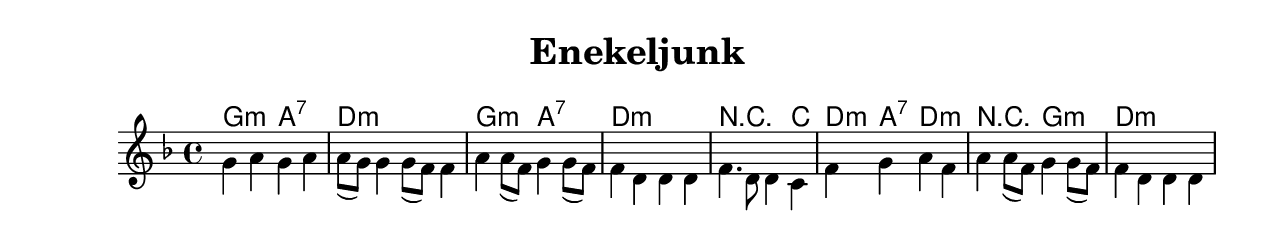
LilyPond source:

\version "2.18.0"

\paper{
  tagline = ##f
  print-all-headers = ##t
  #(set-paper-size "letter")
}
date = #(strftime "%d-%m-%Y" (localtime (current-time)))

%%\markup{ \italic{ " Updated " \date  }  }

%\markup{ Got something to say? }

notes = \relative c'' {

  g4 a g a
  a8(g) g4 g8(f) f4
  a4 a8(f) g4 g8(f)
  f4 d d d
  f4. d8 d4 c
  f4 g a f
  a4 a8(f) g4 g8(f)
  f4 d d d
}

melody = {
  <<
    \clef treble
    \key d \minor
    \time 4/4
    % \transpose c c'\notes
    \\
    \notes
  >>
}
octave = \transpose c c' {
  \clef treble

  \key d \minor
  \time 4/4
  \melody
}
%************************Lyrics Block****************
%\addlyrics{ Doe a deer }

harmonies = \chordmode {
  g2:m
  a2:7
  d1:m
  g2:m
  a2:7
  d1:m
  r4*3
  c4
  d4:m
  a4:7
  d2:m
  r2
  g2:m
  d1:m

  %{Enekeljunk old chords
  g2:m a2:7 g2:m d2:m
  d2:m g2:m d1:m
  d2:m c2
  d4:m a4:7 d2:m d2:m g2:m d1:m
  %}

}

\score {
  <<
    \new ChordNames {
      \set chordChanges = ##t
      \harmonies
    }
    % \new Staff   \octave
    \new Staff  \melody
  >>
  \header{
    title= "Enekeljunk"
    subsubtitle=""
    arranger= ""
  }
  \layout{indent = 1.0\cm}
  \midi{
    \tempo 4 = 120
  }
}
